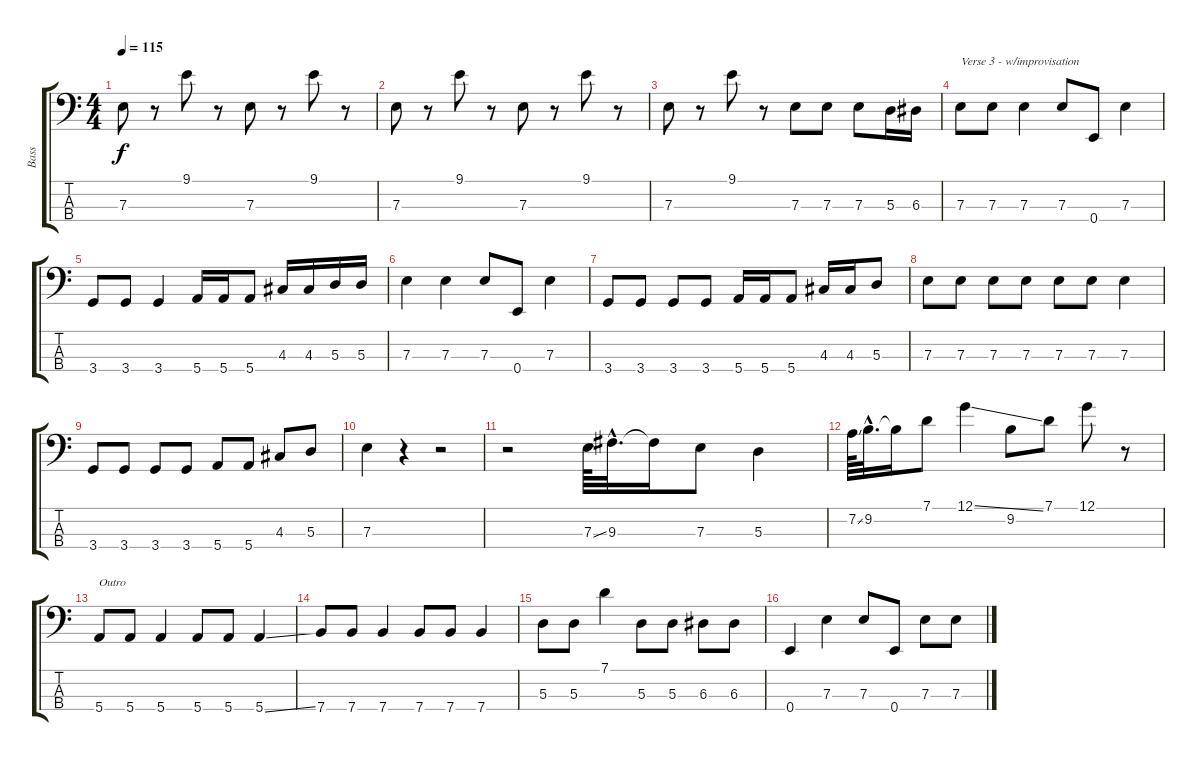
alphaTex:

\track ("Bass" "Bass") {instrument electricbasspick}
\staff {score tabs}
\tuning (G2 D2 A1 E1) {hide}
\ts (4 4)
\tempo 115
\clef f4
\ks c
7.3.8{dy f} r.8 9.1.8 r.8 7.3.8 r.8 9.1.8 r.8 |
7.3.8 r.8 9.1.8 r.8 7.3.8 r.8 9.1.8 r.8 |
7.3.8 r.8 9.1.8 r.8 7.3.8 7.3.8 7.3.8 5.3.16 6.3.16 |
7.3.8{txt "Verse 3 - w/improvisation"} 7.3.8 7.3.4 7.3.8 0.4.8 7.3.4 |
3.4.8 3.4.8 3.4.4 5.4.16 5.4.16 5.4.8 4.3.16 4.3.16 5.3.16 5.3.16 |
7.3.4 7.3.4 7.3.8 0.4.8 7.3.4 |
3.4.8 3.4.8 3.4.8 3.4.8 5.4.16 5.4.16 5.4.8 4.3.16 4.3.16 5.3.8 |
7.3.8 7.3.8 7.3.8 7.3.8 7.3.8 7.3.8 7.3.4 |
3.4.8 3.4.8 3.4.8 3.4.8 5.4.8 5.4.8 4.3.8 5.3.8 |
7.3.4 r.4 r.2 |
r.2 7.3{ss}.64 9.3{hac}.32{d} 9.3{t}.16 7.3.8 5.3.4 |
7.2{ss}.64 9.2{hac}.32{d} 9.2{t}.16 7.1.8 12.1{ss}.4 9.2.8 7.1.8 12.1.8 r.8 |
5.4.8{txt "Outro"} 5.4.8 5.4.4 5.4.8 5.4.8 5.4{ss}.4 |
7.4.8 7.4.8 7.4.4 7.4.8 7.4.8 7.4.4 |
5.3.8 5.3.8 7.1.4 5.3.8 5.3.8 6.3.8 6.3.8 |
0.4.4 7.3.4 7.3.8 0.4.8 7.3.8 7.3.8
